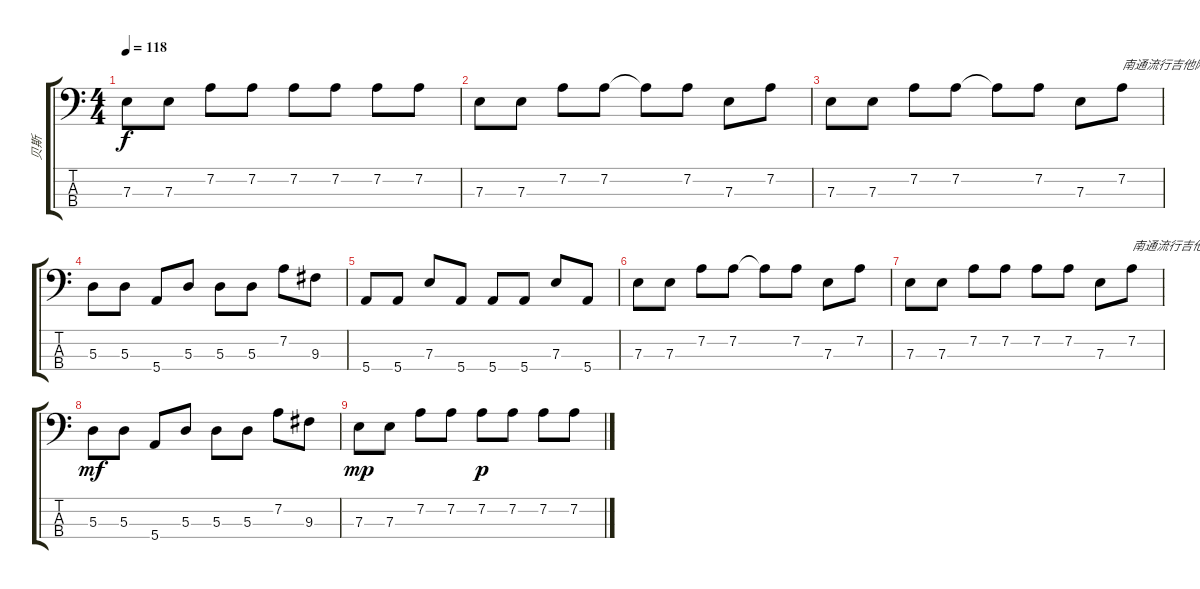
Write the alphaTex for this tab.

\track ("贝斯" "贝斯") {instrument fretlessbass}
\staff {score tabs}
\tuning (G2 D2 A1 E1) {hide}
\ts (4 4)
\tempo 118
\clef f4
\ks c
7.3.8{dy f} 7.3.8 7.2.8 7.2.8 7.2.8 7.2.8 7.2.8 7.2.8 |
7.3.8 7.3.8 7.2.8 7.2.8 7.2{t}.8 7.2.8 7.3.8 7.2.8 |
7.3.8 7.3.8 7.2.8 7.2.8 7.2{t}.8 7.2.8 7.3.8 7.2.8{txt "南通流行吉他网 DAER编曲"} |
5.3.8 5.3.8 5.4.8 5.3.8 5.3.8 5.3.8 7.2.8 9.3.8 |
5.4.8 5.4.8 7.3.8 5.4.8 5.4.8 5.4.8 7.3.8 5.4.8 |
7.3.8 7.3.8 7.2.8 7.2.8 7.2{t}.8 7.2.8 7.3.8 7.2.8 |
7.3.8 7.3.8 7.2.8 7.2.8 7.2.8 7.2.8 7.3.8 7.2.8{txt "南通流行吉他网 DAER编曲"} |
5.3.8{dy mf} 5.3.8 5.4.8 5.3.8 5.3.8 5.3.8 7.2.8 9.3.8 |
7.3.8{dy mp} 7.3.8 7.2.8 7.2.8 7.2.8{dy p} 7.2.8 7.2.8 7.2.8
